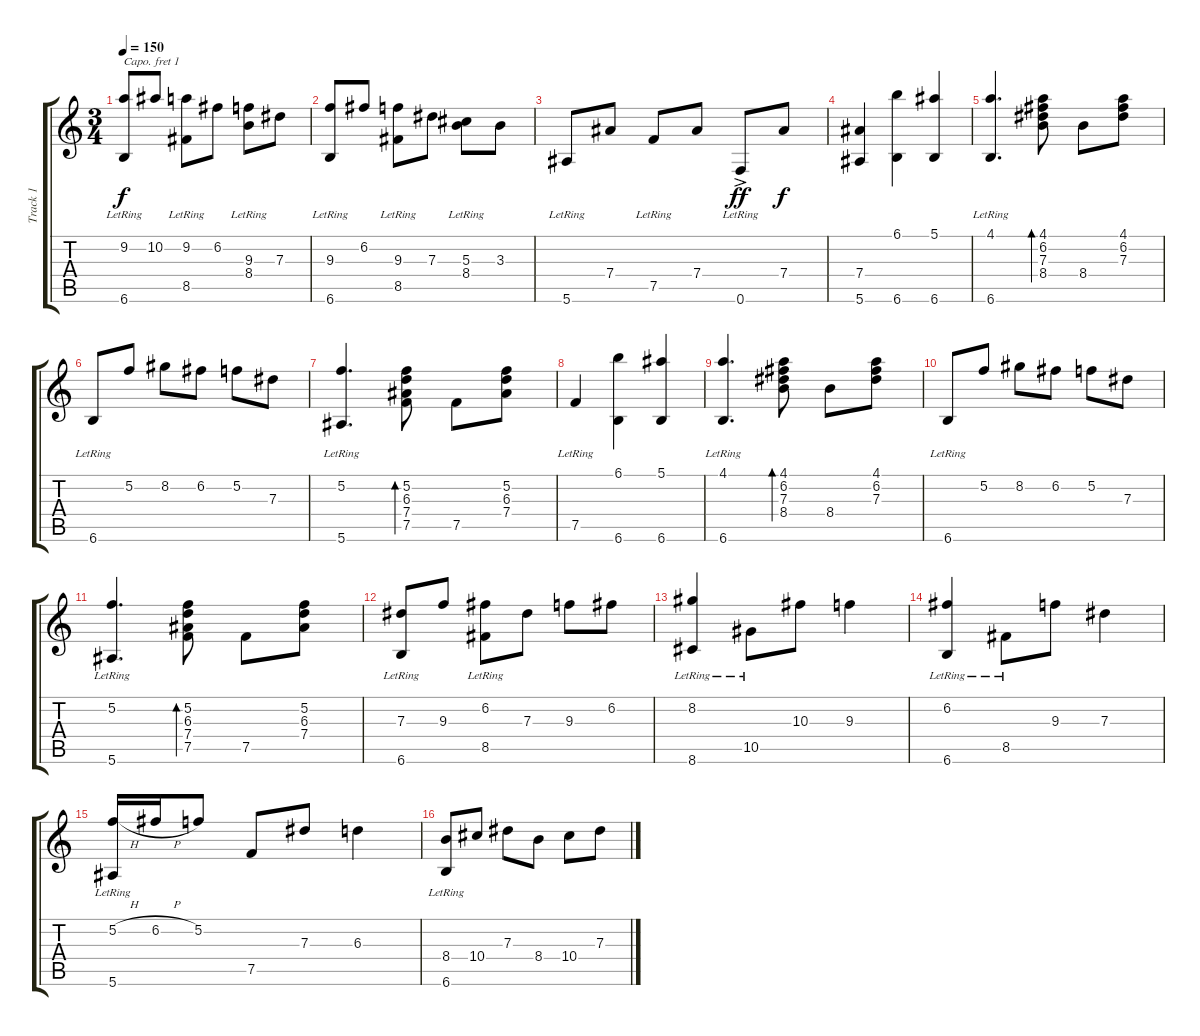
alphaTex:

\track ("Track 1" "Track 1") {instrument acousticguitarnylon}
\staff {score tabs}
\capo 1
\tuning (E4 B3 G3 D3 A2 E2) {hide}
\ts (3 4)
\tempo 150
\clef g2
\ks c
(9.2 6.6{lr}).8{dy f} 10.2.8 (9.2 8.5{lr}).8 6.2.8 (9.3 8.4{lr}).8 7.3.8 |
(9.3 6.6{lr}).8 6.2.8 (9.3 8.5{lr}).8 7.3.8 (5.3 8.4{lr}).8 3.3.8 |
5.6{lr}.8 7.4.8 7.5{lr}.8 7.4.8 0.6{ac lr}.8{dy ff} 7.4.8{dy f} |
(7.4 5.6).4 (6.1 6.6).4 (5.1 6.6).4 |
(4.1 6.6{lr}).4{d} (4.1 6.2 7.3 8.4).8{bd 480} 8.4.8 (4.1 6.2 7.3).8 |
6.6{lr}.8 5.2.8 8.2.8 6.2.8 5.2.8 7.3.8 |
(5.2 5.6{lr}).4{d} (5.2 6.3 7.4 7.5).8{bd 480} 7.5.8 (5.2 6.3 7.4).8 |
7.5{lr}.4 (6.1 6.6).4 (5.1 6.6).4 |
(4.1 6.6{lr}).4{d} (4.1 6.2 7.3 8.4).8{bd 480} 8.4.8 (4.1 6.2 7.3).8 |
6.6{lr}.8 5.2.8 8.2.8 6.2.8 5.2.8 7.3.8 |
(5.2 5.6{lr}).4{d} (5.2 6.3 7.4 7.5).8{bd 480} 7.5.8 (5.2 6.3 7.4).8 |
(7.3 6.6{lr}).8 9.3.8 (6.2 8.5{lr}).8 7.3.8 9.3.8 6.2.8 |
(8.2 8.6{lr}).4 10.5{lr}.8 10.3.8 9.3.4 |
(6.2 6.6{lr}).4 8.5{lr}.8 9.3.8 7.3.4 |
(5.2{h} 5.6{lr}).16 6.2{h}.16 5.2.8 7.5.8 7.3.8 6.3.4 |
(8.4 6.6{lr}).8 10.4.8 7.3.8 8.4.8 10.4.8 7.3.8
